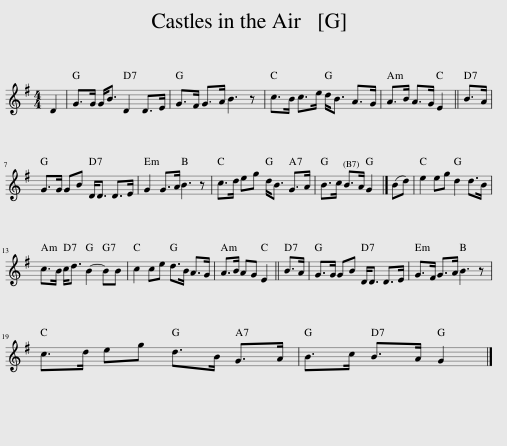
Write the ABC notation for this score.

X:1
L:1/8
M:4/4
I:linebreak $
K:G
V:1 treble
V:1
 D2 | G>G G<B D2 D>E | G>F G>A B3 z | c>B c>e d<B A>G | A>B A>G E2 || %5
 B>A |$ G>G GB D<D D>E | G2 G>A B3 z | c>d eg d<B G>A | B>c B>A G2 |] %10
 (Bd) | e2 eg d2 d>B |$ c>B c<d B2- BB | c2 ce d>B A>G | A>B AG E2 || %15
 B>A | G>G GB D<D D>E | G>F G>A B3 z |$ c>d eg d>B G>A | B>c B>A G2 |] %20
